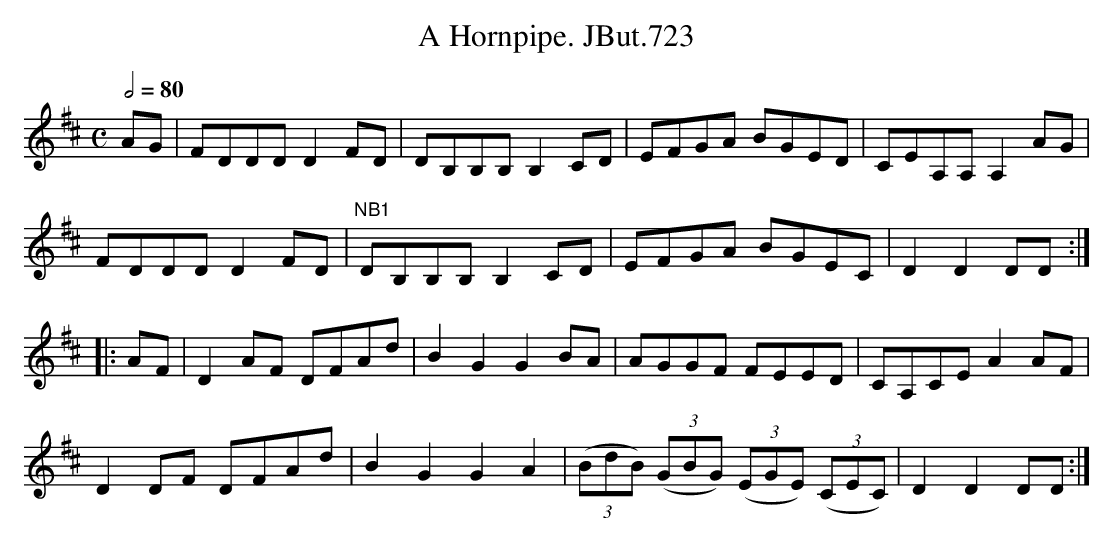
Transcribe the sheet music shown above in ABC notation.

X:1
T:Hornpipe. JBut.723, A
M:C
L:1/8
Q:1/2=80
K:D
AG|FDDD D2FD|DB,B,B, B,2CD|EFGA BGED|CEA,A, A,2AG|
FDDD D2 FD|"NB1"DB,B,B, B,2CD|EFGA BGEC|D2D2 DD:|
|:AF|D2 AF DFAd|B2G2G2 BA|AGGF  FEED|CA,CE A2AF|
D2 DF DFAd|B2G2G2A2|(3(BdB) (3(GBG) (3(EGE) (3(CEC)|D2D2DD:|
